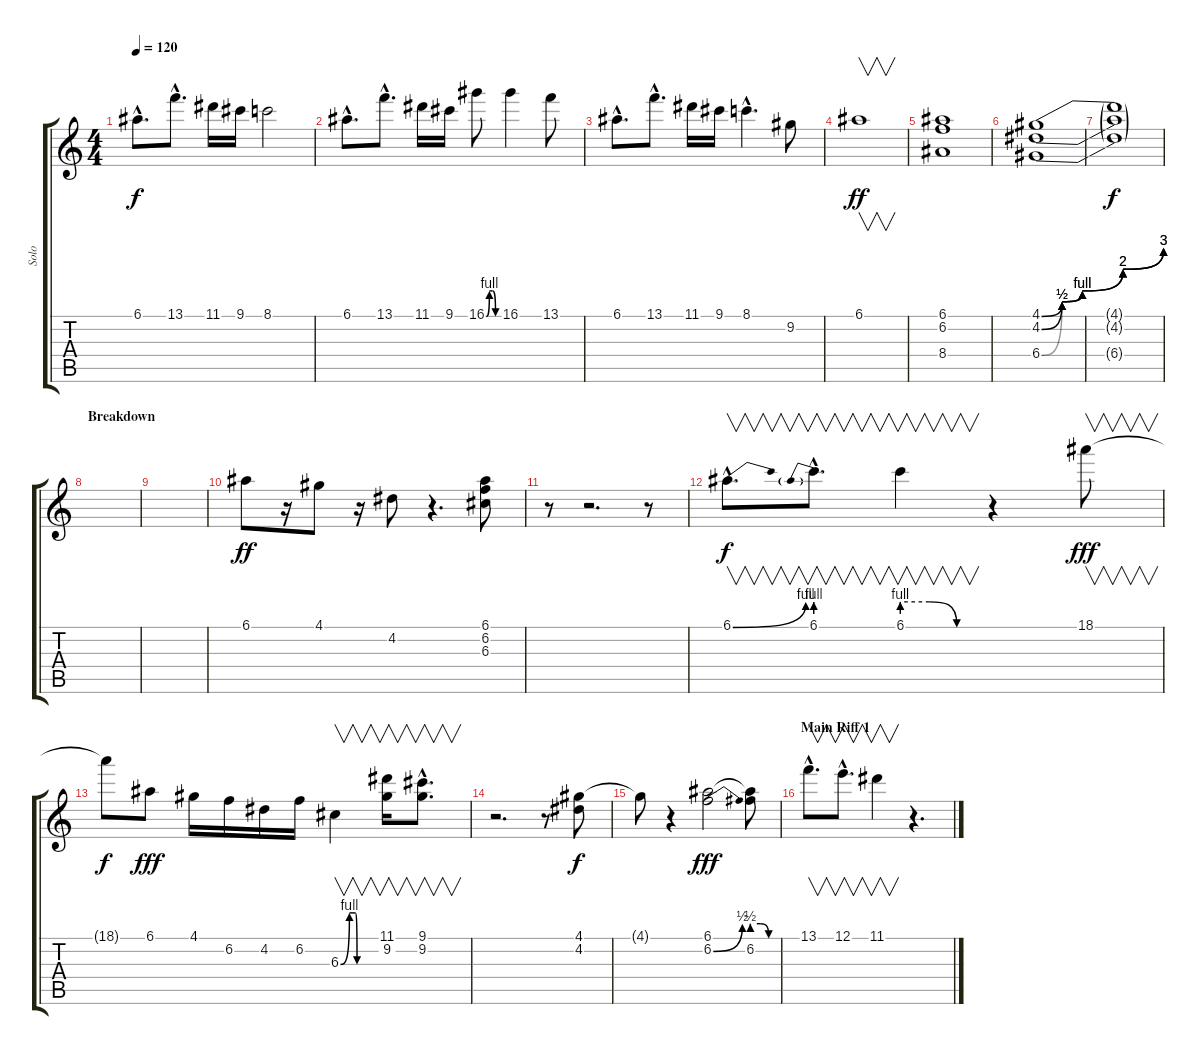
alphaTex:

\track ("Solo" "Solo") {instrument overdrivenguitar}
\staff {score tabs}
\tuning (E4 B3 G3 D3 A2 E2) {hide}
\ts (4 4)
\tempo 120
\clef g2
\ks c
6.1{hac}.8{d dy f} 13.1{hac}.8{d} 11.1.16 9.1.16 8.1.2 |
6.1{hac}.8{d} 13.1{hac}.8{d} 11.1.16 9.1.16 16.1{be (custom 0 0 15 4 30 4 45 0 60 0)}.8 16.1.4 13.1.8 |
6.1{hac}.8{d} 13.1{hac}.8{d} 11.1.16 9.1.16 8.1{hac}.4{d} 9.2.8 |
6.1.1{v dy ff} |
(6.1 6.2 8.4).1 |
(4.1{be (custom 0 0 10 2 20 4 40 8 60 12)} 4.2{be (custom 0 0 10 2 20 4 40 8 60 12)} 6.4{be (custom 0 0 10 2 20 4 40 8 60 12)}).1 |
(4.1{t} 4.2{t} 6.4{t}).1{dy f} |
\section ("" "Breakdown")
|
|
6.1.8{dy ff} r.16 4.1.8 r.16 4.2.8 r.4{d} (6.1 6.2 6.3).8 |
r.8 r.2{d} r.8 |
6.1{be (bend 0 0 60 4) hac}.8{v d dy f} 6.1{be (prebend 0 4 60 4) hac}.8{v d} 6.1{be (custom 0 4 20 4 40 0 60 0)}.4{v} r.4 18.1.8{v dy fff} |
18.1{t}.8{dy f} 6.1.8{dy fff} 4.1.16 6.2.16 4.2.16 6.2.16 6.3{be (custom 0 0 15 4 25 4 28 0 45 0 60 0)}.4{v} (11.1 9.2).16{v} (9.1{hac} 9.2{hac}).8{v d} |
r.2{d} r.8 (4.1 4.2).8{dy f} |
4.1{t}.8 r.4 (6.1 6.2{be (bend 0 0 60 2)}).2{dy fff} (6.1{t} 6.2{be (custom 0 2 20 2 40 0 60 0)}).8 |
\section ("" "Main Riff 1")
13.1{hac}.8{v d volume 11} 12.1{hac}.8{v d} 11.1.4{v} r.4{d}
